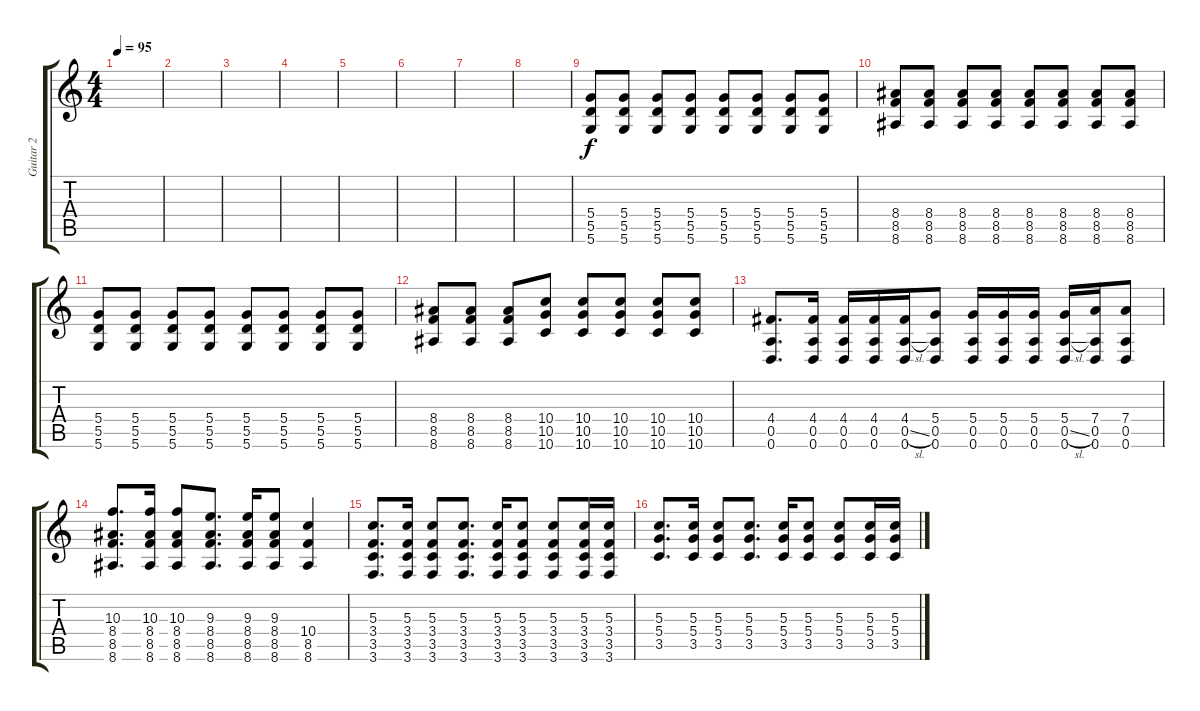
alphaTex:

\track ("Guitar 2" "Guitar 2") {instrument distortionguitar}
\staff {score tabs}
\tuning (E4 B3 G3 D3 A2 D2) {hide}
\ts (4 4)
\tempo 95
\clef g2
\ks c
|
|
|
|
|
|
|
|
(5.4 5.5 5.6).8 (5.4 5.5 5.6).8 (5.4 5.5 5.6).8 (5.4 5.5 5.6).8 (5.4 5.5 5.6).8 (5.4 5.5 5.6).8 (5.4 5.5 5.6).8 (5.4 5.5 5.6).8 |
(8.4 8.5 8.6).8 (8.4 8.5 8.6).8 (8.4 8.5 8.6).8 (8.4 8.5 8.6).8 (8.4 8.5 8.6).8 (8.4 8.5 8.6).8 (8.4 8.5 8.6).8 (8.4 8.5 8.6).8 |
(5.4 5.5 5.6).8 (5.4 5.5 5.6).8 (5.4 5.5 5.6).8 (5.4 5.5 5.6).8 (5.4 5.5 5.6).8 (5.4 5.5 5.6).8 (5.4 5.5 5.6).8 (5.4 5.5 5.6).8 |
(8.4 8.5 8.6).8 (8.4 8.5 8.6).8 (8.4 8.5 8.6).8 (10.4 10.5 10.6).8 (10.4 10.5 10.6).8 (10.4 10.5 10.6).8 (10.4 10.5 10.6).8 (10.4 10.5 10.6).8 |
(4.4 0.5 0.6).8{d} (4.4 0.5 0.6).16 (4.4 0.5 0.6).16 (4.4 0.5 0.6).16 (4.4 0.5{sl} 0.6).16 (5.4 0.5 0.6).8 (5.4 0.5 0.6).16 (5.4 0.5 0.6).16 (5.4 0.5 0.6).16 (5.4 0.5{sl} 0.6).16 (7.4 0.5 0.6).16 (7.4 0.5 0.6).8 |
(10.3 8.4 8.5 8.6).8{d} (10.3 8.4 8.5 8.6).16 (10.3 8.4 8.5 8.6).8 (9.3 8.4 8.5 8.6).8{d} (9.3 8.4 8.5 8.6).16 (9.3 8.4 8.5 8.6).8 (10.4 8.5 8.6).4 |
(5.3 3.4 3.5 3.6).8{d} (5.3 3.4 3.5 3.6).16 (5.3 3.4 3.5 3.6).8 (5.3 3.4 3.5 3.6).8{d} (5.3 3.4 3.5 3.6).16 (5.3 3.4 3.5 3.6).8 (5.3 3.4 3.5 3.6).8 (5.3 3.4 3.5 3.6).16 (5.3 3.4 3.5 3.6).16 |
(5.3 5.4 3.5).8{d} (5.3 5.4 3.5).16 (5.3 5.4 3.5).8 (5.3 5.4 3.5).8{d} (5.3 5.4 3.5).16 (5.3 5.4 3.5).8 (5.3 5.4 3.5).8 (5.3 5.4 3.5).16 (5.3 5.4 3.5).16
